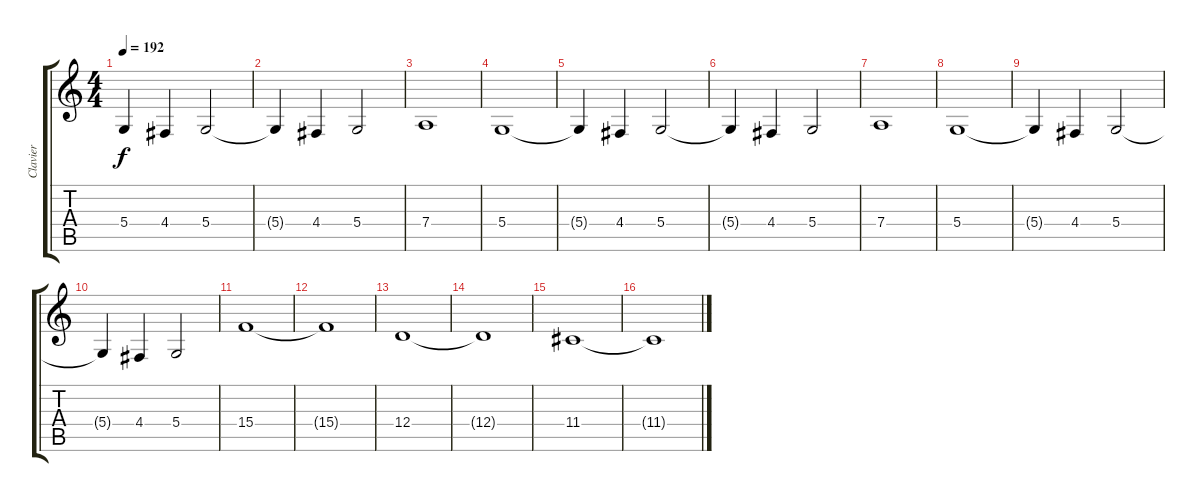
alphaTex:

\track ("Clavier" "Clavier") {instrument synthstrings1}
\staff {score tabs}
\tuning (E4 B3 G3 D3 A2 E2) {hide}
\ts (4 4)
\tempo 192
\clef g2
\ks c
5.4{t}.4{dy f} 4.4.4 5.4.2 |
5.4{t}.4 4.4.4 5.4.2 |
7.4.1 |
5.4.1 |
5.4{t}.4 4.4.4 5.4.2 |
5.4{t}.4 4.4.4 5.4.2 |
7.4.1 |
5.4.1 |
5.4{t}.4 4.4.4 5.4.2 |
5.4{t}.4 4.4.4 5.4.2 |
15.4.1 |
15.4{t}.1 |
12.4.1 |
12.4{t}.1 |
11.4.1 |
11.4{t}.1
